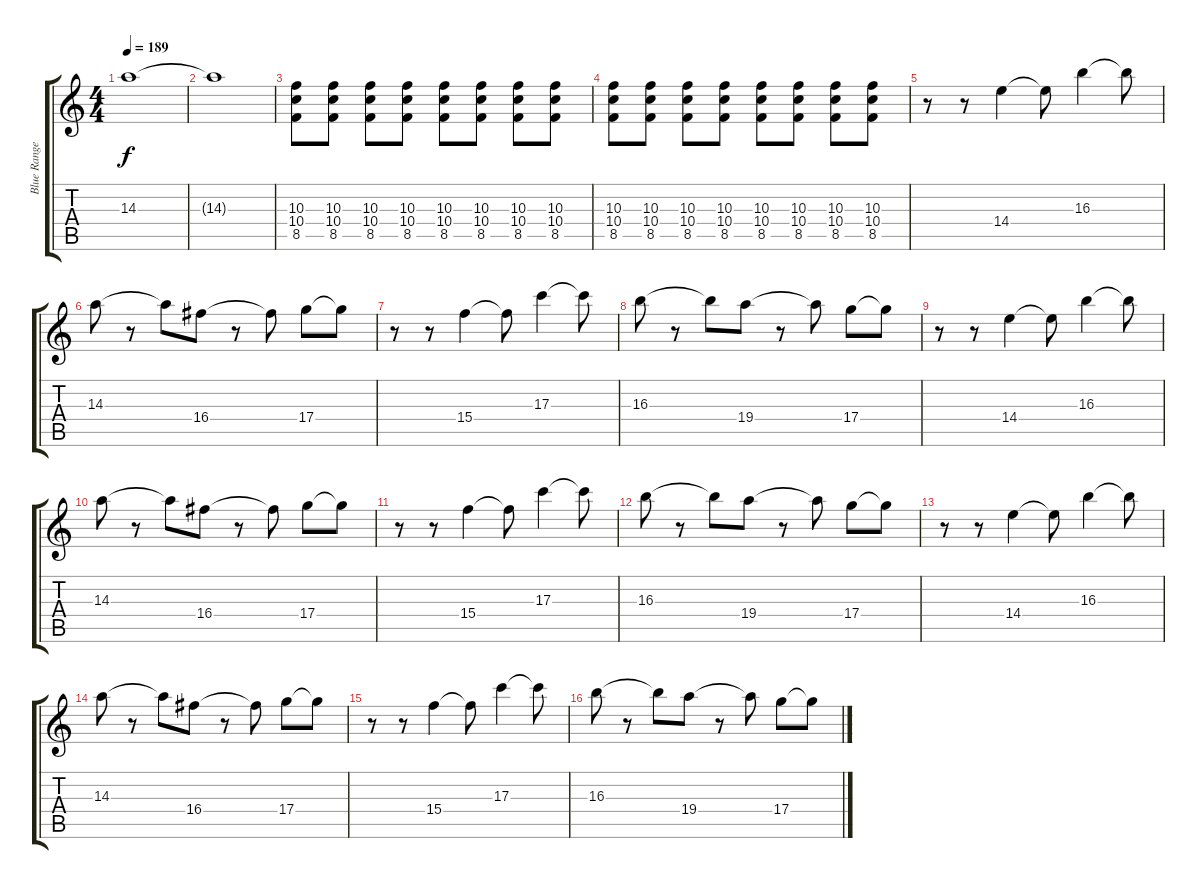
\track ("Blue Ranger (Guitar 2)" "Blue Range") {instrument distortionguitar}
\staff {score tabs}
\tuning (E4 B3 G3 D3 A2 E2) {hide}
\ts (4 4)
\tempo 189
\clef g2
\ks c
14.3.1{dy f} |
14.3{t}.1 |
(10.3 10.4 8.5).8 (10.3 10.4 8.5).8 (10.3 10.4 8.5).8 (10.3 10.4 8.5).8 (10.3 10.4 8.5).8 (10.3 10.4 8.5).8 (10.3 10.4 8.5).8 (10.3 10.4 8.5).8 |
(10.3 10.4 8.5).8 (10.3 10.4 8.5).8 (10.3 10.4 8.5).8 (10.3 10.4 8.5).8 (10.3 10.4 8.5).8 (10.3 10.4 8.5).8 (10.3 10.4 8.5).8 (10.3 10.4 8.5).8 |
r.8 r.8 14.4.4 14.4{t}.8 16.3.4 16.3{t}.8 |
14.3.8 r.8 14.3{t}.8 16.4.8 r.8 16.4{t}.8 17.4.8 17.4{t}.8 |
r.8 r.8 15.4.4 15.4{t}.8 17.3.4 17.3{t}.8 |
16.3.8 r.8 16.3{t}.8 19.4.8 r.8 19.4{t}.8 17.4.8 17.4{t}.8 |
r.8 r.8 14.4.4 14.4{t}.8 16.3.4 16.3{t}.8 |
14.3.8 r.8 14.3{t}.8 16.4.8 r.8 16.4{t}.8 17.4.8 17.4{t}.8 |
r.8 r.8 15.4.4 15.4{t}.8 17.3.4 17.3{t}.8 |
16.3.8 r.8 16.3{t}.8 19.4.8 r.8 19.4{t}.8 17.4.8 17.4{t}.8 |
r.8 r.8 14.4.4 14.4{t}.8 16.3.4 16.3{t}.8 |
14.3.8 r.8 14.3{t}.8 16.4.8 r.8 16.4{t}.8 17.4.8 17.4{t}.8 |
r.8 r.8 15.4.4 15.4{t}.8 17.3.4 17.3{t}.8 |
16.3.8 r.8 16.3{t}.8 19.4.8 r.8 19.4{t}.8 17.4.8 17.4{t}.8
